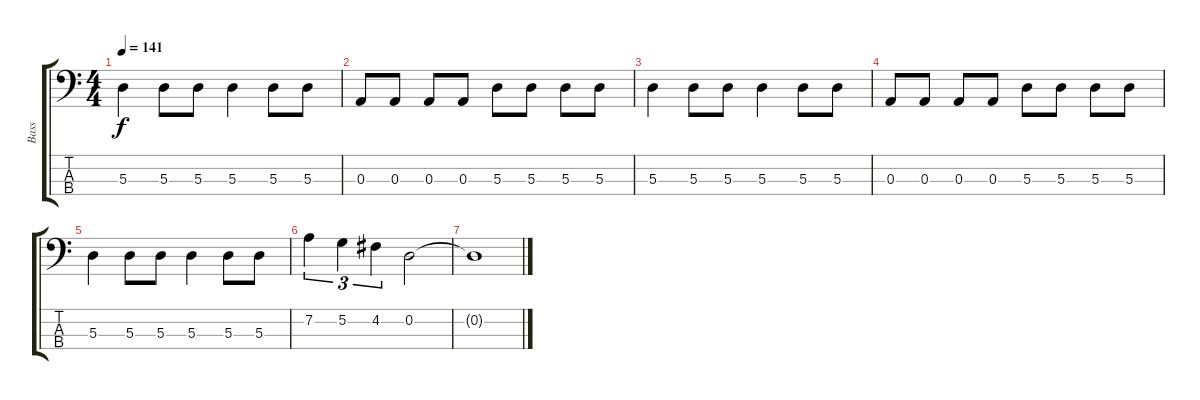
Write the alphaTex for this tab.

\track ("Bass" "Bass") {instrument electricbassfinger}
\staff {score tabs}
\tuning (G2 D2 A1 E1) {hide}
\ts (4 4)
\tempo 141
\clef f4
\ks c
5.3.4{dy f} 5.3.8 5.3.8 5.3.4 5.3.8 5.3.8 |
0.3.8 0.3.8 0.3.8 0.3.8 5.3.8 5.3.8 5.3.8 5.3.8 |
5.3.4 5.3.8 5.3.8 5.3.4 5.3.8 5.3.8 |
0.3.8 0.3.8 0.3.8 0.3.8 5.3.8 5.3.8 5.3.8 5.3.8 |
5.3.4 5.3.8 5.3.8 5.3.4 5.3.8 5.3.8 |
7.2.4{tu (3 2)} 5.2.4{tu (3 2)} 4.2.4{tu (3 2)} 0.2.2 |
0.2{t}.1
